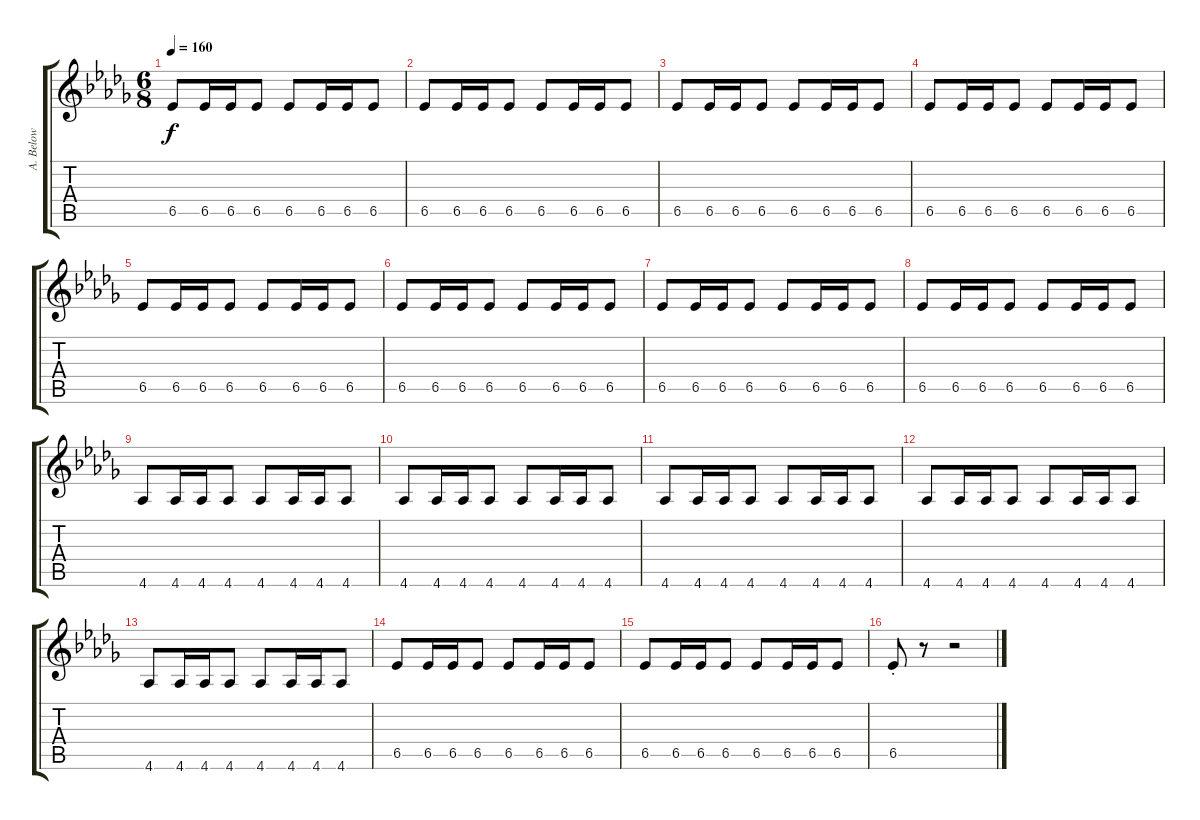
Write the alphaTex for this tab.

\track ("A. Below" "A. Below") {instrument electricguitarmuted}
\staff {score tabs}
\tuning (E4 B3 G3 D3 A2 E2) {hide}
\ts (6 8)
\tempo 160
\clef g2
\ks db
6.5.8{dy f instrument electricguitarmuted} 6.5.16 6.5.16 6.5.8 6.5.8 6.5.16 6.5.16 6.5.8 |
6.5.8 6.5.16 6.5.16 6.5.8 6.5.8 6.5.16 6.5.16 6.5.8 |
6.5.8 6.5.16 6.5.16 6.5.8 6.5.8 6.5.16 6.5.16 6.5.8 |
6.5.8 6.5.16 6.5.16 6.5.8 6.5.8 6.5.16 6.5.16 6.5.8 |
6.5.8 6.5.16 6.5.16 6.5.8 6.5.8 6.5.16 6.5.16 6.5.8 |
6.5.8 6.5.16 6.5.16 6.5.8 6.5.8 6.5.16 6.5.16 6.5.8 |
6.5.8 6.5.16 6.5.16 6.5.8 6.5.8 6.5.16 6.5.16 6.5.8 |
6.5.8 6.5.16 6.5.16 6.5.8 6.5.8 6.5.16 6.5.16 6.5.8 |
4.6.8 4.6.16 4.6.16 4.6.8 4.6.8 4.6.16 4.6.16 4.6.8 |
4.6.8 4.6.16 4.6.16 4.6.8 4.6.8 4.6.16 4.6.16 4.6.8 |
4.6.8 4.6.16 4.6.16 4.6.8 4.6.8 4.6.16 4.6.16 4.6.8 |
4.6.8 4.6.16 4.6.16 4.6.8 4.6.8 4.6.16 4.6.16 4.6.8 |
4.6.8 4.6.16 4.6.16 4.6.8 4.6.8 4.6.16 4.6.16 4.6.8 |
6.5.8 6.5.16 6.5.16 6.5.8 6.5.8 6.5.16 6.5.16 6.5.8 |
6.5.8 6.5.16 6.5.16 6.5.8 6.5.8 6.5.16 6.5.16 6.5.8 |
6.5{st}.8 r.8 r.2
